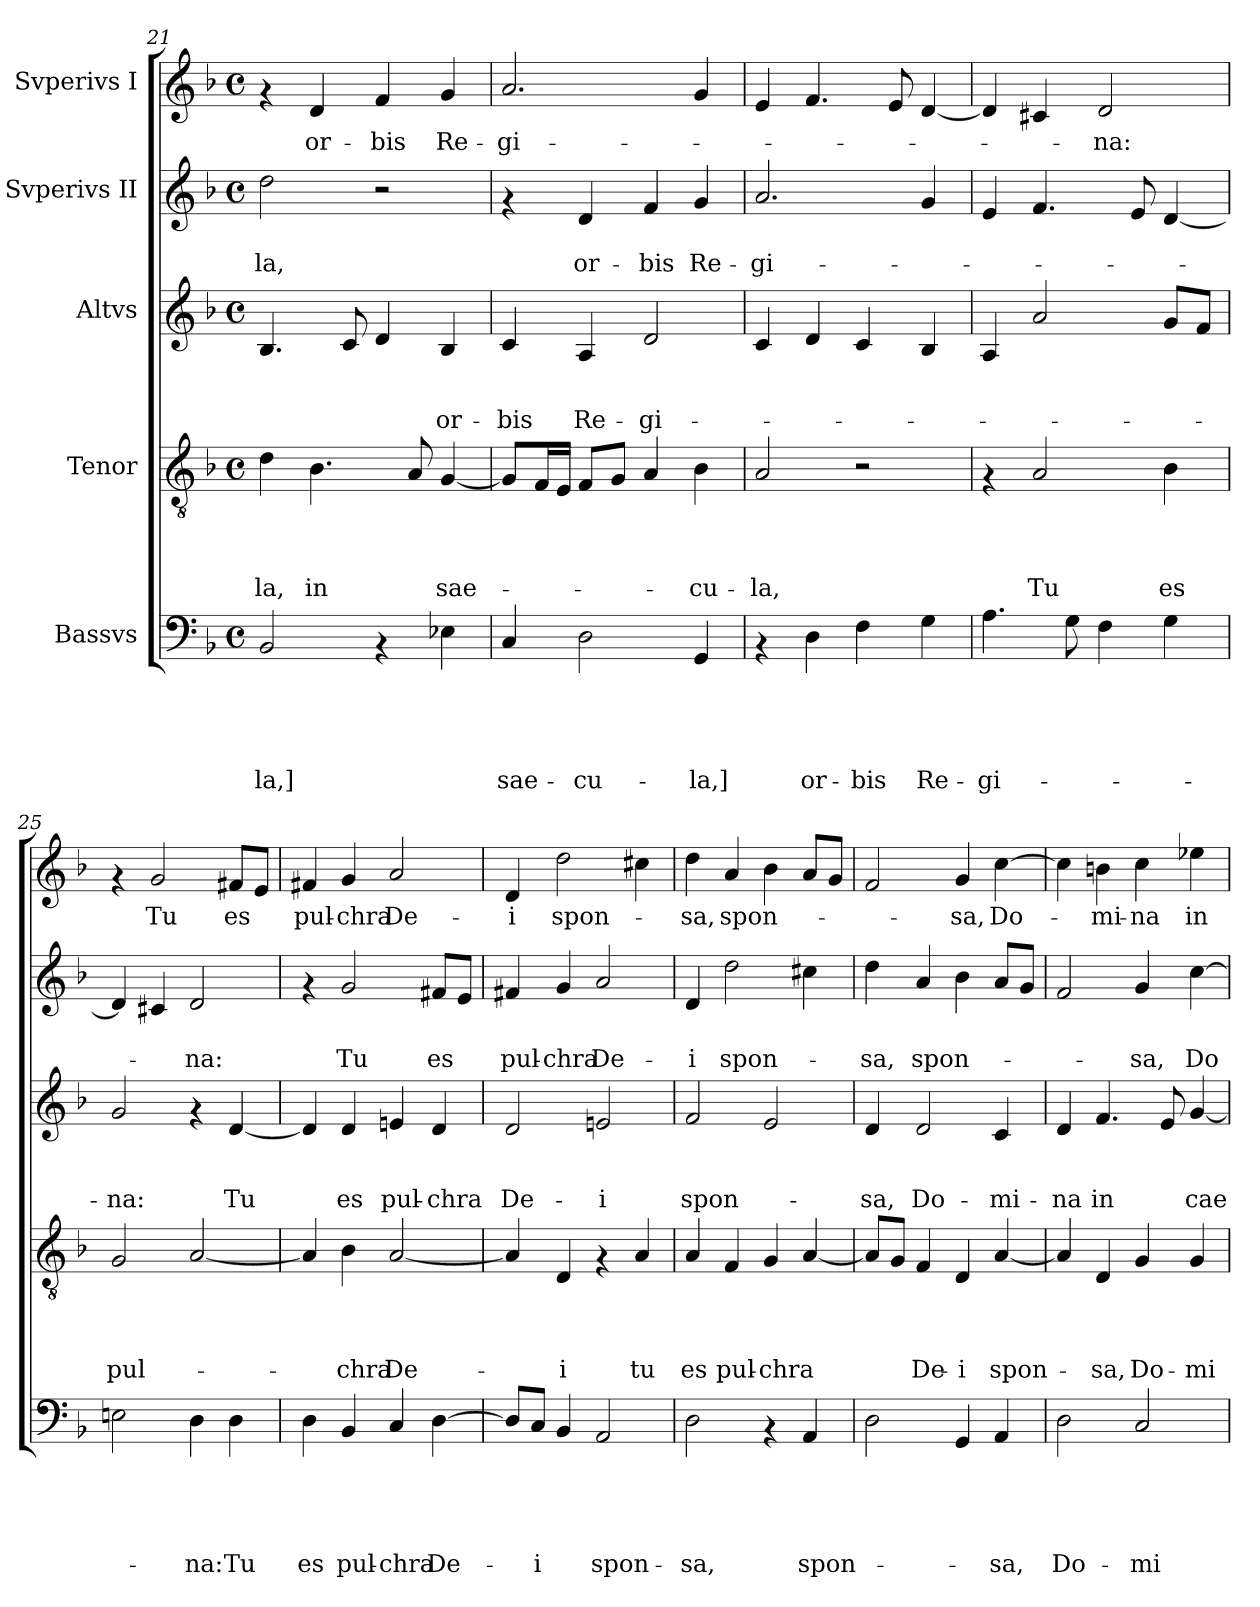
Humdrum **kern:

**kern	**text	**text	**text	**text	**text	**kern	**text	**text	**text	**text	**kern	**text	**text	**text	**kern	**text	**text	**kern	**text
*part5	*part5	*part5	*part5	*part5	*part5	*part4	*part4	*part4	*part4	*part4	*part3	*part3	*part3	*part3	*part2	*part2	*part2	*part1	*part1
*staff5	*staff5	*staff5	*staff5	*staff5	*staff5	*staff4	*staff4	*staff4	*staff4	*staff4	*staff3	*staff3	*staff3	*staff3	*staff2	*staff2	*staff2	*staff1	*staff1
*I"Bassvs	*	*	*	*	*	*I"Tenor	*	*	*	*	*I"Altvs	*	*	*	*I"Svperivs II	*	*	*I"Svperivs I	*
*clefF4	*	*	*	*	*	*clefGv2	*	*	*	*	*clefG2	*	*	*	*clefG2	*	*	*clefG2	*
*k[b-]	*	*	*	*	*	*k[b-]	*	*	*	*	*k[b-]	*	*	*	*k[b-]	*	*	*k[b-]	*
*F:	*	*	*	*	*	*F:	*	*	*	*	*F:	*	*	*	*F:	*	*	*F:	*
*M4/4	*	*	*	*	*	*M4/4	*	*	*	*	*M4/4	*	*	*	*M4/4	*	*	*M4/4	*
*met(c)	*	*	*	*	*	*met(c)	*	*	*	*	*met(c)	*	*	*	*met(c)	*	*	*met(c)	*
=21	=21	=21	=21	=21	=21	=21	=21	=21	=21	=21	=21	=21	=21	=21	=21	=21	=21	=21	=21
!	!	!	!	!	!LO:LY:b	!	!	!	!	!LO:LY:b	!	!	!	!	!	!	!LO:LY:b	!	!
2BB-/	.	.	.	.	-la,]	4d\	.	.	.	-la,	4.B-/	.	.	.	2dd\	.	-la,	4rf	.
!	!	!	!	!	!	!	!	!	!	!LO:LY:b	!	!	!	!	!	!	!	!	!LO:LY:b
.	.	.	.	.	.	4.B-\	.	.	.	in	.	.	.	.	.	.	.	4d/	or-
.	.	.	.	.	.	.	.	.	.	.	8c/	.	.	.	.	.	.	.	.
!	!	!	!	!	!	!	!	!	!	!	!	!	!	!	!	!	!	!	!LO:LY:b
4rAA	.	.	.	.	.	.	.	.	.	.	4d/	.	.	.	2r	.	.	4f/	-bis
.	.	.	.	.	.	8A/	.	.	.	.	.	.	.	.	.	.	.	.	.
!	!	!	!	!	!	!	!	!	!	!LO:LY:b	!	!	!	!LO:LY:b	!	!	!	!	!LO:LY:b
4E-X\	.	.	.	.	.	[<4G/	.	.	.	sae-	4B-/	.	.	or-	.	.	.	4g/	Re-
=22	=22	=22	=22	=22	=22	=22	=22	=22	=22	=22	=22	=22	=22	=22	=22	=22	=22	=22	=22
!	!	!	!	!	!LO:LY:b	!	!	!	!	!	!	!	!	!LO:LY:b	!	!	!	!	!LO:LY:b
4C/	.	.	.	.	sae-	8G/L]	.	.	.	.	4c/	.	.	-bis	4rf	.	.	2.a/	-gi-
.	.	.	.	.	.	16F/L	.	.	.	.	.	.	.	.	.	.	.	.	.
.	.	.	.	.	.	16E/JJ	.	.	.	.	.	.	.	.	.	.	.	.	.
!	!	!	!	!	!LO:LY:b	!	!	!	!	!	!	!	!	!LO:LY:b	!	!	!LO:LY:b	!	!
2D\	.	.	.	.	-cu-	8F/L	.	.	.	.	4A/	.	.	Re-	4d/	.	or-	.	.
.	.	.	.	.	.	8G/J	.	.	.	.	.	.	.	.	.	.	.	.	.
!	!	!	!	!	!	!	!	!	!	!	!	!	!	!LO:LY:b	!	!	!LO:LY:b	!	!
.	.	.	.	.	.	4A/	.	.	.	.	2d/	.	.	-gi-	4f/	.	-bis	.	.
!	!	!	!	!	!LO:LY:b	!	!	!	!	!LO:LY:b	!	!	!	!	!	!	!LO:LY:b	!	!
4GG/	.	.	.	.	-la,]	4B-\	.	.	.	-cu-	.	.	.	.	4g/	.	Re-	4g/	.
=23	=23	=23	=23	=23	=23	=23	=23	=23	=23	=23	=23	=23	=23	=23	=23	=23	=23	=23	=23
!	!	!	!	!	!	!	!	!	!	!LO:LY:b	!	!	!	!	!	!	!LO:LY:b	!	!
4rAA	.	.	.	.	.	2A/	.	.	.	-la,	4c/	.	.	.	2.a/	.	-gi-	4e/	.
!	!	!	!	!	!LO:LY:b	!	!	!	!	!	!	!	!	!	!	!	!	!	!
4D\	.	.	.	.	or-	.	.	.	.	.	4d/	.	.	.	.	.	.	4.f/	.
!	!	!	!	!	!LO:LY:b	!	!	!	!	!	!	!	!	!	!	!	!	!	!
4F\	.	.	.	.	-bis	2r	.	.	.	.	4c/	.	.	.	.	.	.	.	.
.	.	.	.	.	.	.	.	.	.	.	.	.	.	.	.	.	.	8e/	.
!	!	!	!	!	!LO:LY:b	!	!	!	!	!	!	!	!	!	!	!	!	!	!
4G\	.	.	.	.	Re-	.	.	.	.	.	4B-/	.	.	.	4g/	.	.	[<4d/	.
=24	=24	=24	=24	=24	=24	=24	=24	=24	=24	=24	=24	=24	=24	=24	=24	=24	=24	=24	=24
!	!	!	!	!	!LO:LY:b	!	!	!	!	!	!	!	!	!	!	!	!	!	!
4.A\	.	.	.	.	-gi-	4rF	.	.	.	.	4A/	.	.	.	4e/	.	.	4d/]	.
!	!	!	!	!	!	!	!	!	!	!LO:LY:b	!	!	!	!	!	!	!	!	!
.	.	.	.	.	.	2A/	.	.	.	Tu	2a/	.	.	.	4.f/	.	.	4c#X/	.
8G\	.	.	.	.	.	.	.	.	.	.	.	.	.	.	.	.	.	.	.
!	!	!	!	!	!	!	!	!	!	!	!	!	!	!	!	!	!	!	!LO:LY:b
4F\	.	.	.	.	.	.	.	.	.	.	.	.	.	.	.	.	.	2d/	-na:
.	.	.	.	.	.	.	.	.	.	.	.	.	.	.	8e/	.	.	.	.
!	!	!	!	!	!	!	!	!	!	!LO:LY:b	!	!	!	!	!	!	!	!	!
4G\	.	.	.	.	.	4B-\	.	.	.	es	8g/L	.	.	.	[<4d/	.	.	.	.
.	.	.	.	.	.	.	.	.	.	.	8f/J	.	.	.	.	.	.	.	.
=25	=25	=25	=25	=25	=25	=25	=25	=25	=25	=25	=25	=25	=25	=25	=25	=25	=25	=25	=25
!	!	!	!	!	!	!	!	!	!	!LO:LY:b	!	!	!	!LO:LY:b	!	!	!	!	!
2En\	.	.	.	.	.	2G/	.	.	.	pul-	2g/	.	.	-na:	4d/]	.	.	4rf	.
!	!	!	!	!	!	!	!	!	!	!	!	!	!	!	!	!	!	!	!LO:LY:b
.	.	.	.	.	.	.	.	.	.	.	.	.	.	.	4c#X/	.	.	2g/	Tu
!	!	!	!	!	!LO:LY:b	!	!	!	!	!	!	!	!	!	!	!	!LO:LY:b	!	!
4D\	.	.	.	.	-na:	[>2A/	.	.	.	.	4rf	.	.	.	2d/	.	-na:	.	.
!	!	!	!	!	!LO:LY:b	!	!	!	!	!	!	!	!	!LO:LY:b	!	!	!	!	!LO:LY:b
4D\	.	.	.	.	Tu	.	.	.	.	.	[>4d/	.	.	Tu	.	.	.	8f#X/L	es
.	.	.	.	.	.	.	.	.	.	.	.	.	.	.	.	.	.	8e/J	.
!!LO:PB:g=z
=26	=26	=26	=26	=26	=26	=26	=26	=26	=26	=26	=26	=26	=26	=26	=26	=26	=26	=26	=26
!	!	!	!	!	!LO:LY:b	!	!	!	!	!	!	!	!	!	!	!	!	!	!LO:LY:b
4D\	.	.	.	.	es	4A/]	.	.	.	.	4d/]	.	.	.	4rf	.	.	4f#X/	pul-
!	!	!	!	!	!LO:LY:b	!	!	!	!	!LO:LY:b	!	!	!	!LO:LY:b	!	!	!LO:LY:b	!	!LO:LY:b
4BB-/	.	.	.	.	pul-	4B-\	.	.	.	-chra	4d/	.	.	es	2g/	.	Tu	4g/	-chra
!	!	!	!	!	!LO:LY:b	!	!	!	!	!LO:LY:b	!	!	!	!LO:LY:b	!	!	!	!	!LO:LY:b
4C/	.	.	.	.	-chra	[<2A/	.	.	.	De-	4en/	.	.	pul-	.	.	.	2a/	De-
!	!	!	!	!	!LO:LY:b	!	!	!	!	!	!	!	!	!LO:LY:b	!	!	!LO:LY:b	!	!
[>4D\	.	.	.	.	De-	.	.	.	.	.	4d/	.	.	-chra	8f#X/L	.	es	.	.
.	.	.	.	.	.	.	.	.	.	.	.	.	.	.	8e/J	.	.	.	.
=27	=27	=27	=27	=27	=27	=27	=27	=27	=27	=27	=27	=27	=27	=27	=27	=27	=27	=27	=27
!	!	!	!	!	!	!	!	!	!	!	!	!	!	!LO:LY:b	!	!	!LO:LY:b	!	!LO:LY:b
8D/L]	.	.	.	.	.	4A/]	.	.	.	.	2d/	.	.	De-	4f#X/	.	pul-	4d/	-i
!	!	!	!	!	!LO:LY:b	!	!	!	!	!	!	!	!	!	!	!	!	!	!
8C/J	.	.	.	.	-i	.	.	.	.	.	.	.	.	.	.	.	.	.	.
!	!	!	!	!	!	!	!	!	!	!LO:LY:b	!	!	!	!	!	!	!LO:LY:b	!	!LO:LY:b
4BB-/	.	.	.	.	.	4D/	.	.	.	-i	.	.	.	.	4g/	.	-chra	2dd\	spon-
!	!	!	!	!	!LO:LY:b	!	!	!	!	!	!	!	!	!LO:LY:b	!	!	!LO:LY:b	!	!
2AA/	.	.	.	.	spon-	4rF	.	.	.	.	2en/	.	.	-i	2a/	.	De-	.	.
!	!	!	!	!	!	!	!	!	!	!LO:LY:b	!	!	!	!	!	!	!	!	!
.	.	.	.	.	.	4A/	.	.	.	tu	.	.	.	.	.	.	.	4cc#X\	.
=28	=28	=28	=28	=28	=28	=28	=28	=28	=28	=28	=28	=28	=28	=28	=28	=28	=28	=28	=28
!	!	!	!	!	!LO:LY:b	!	!	!	!	!LO:LY:b	!	!	!	!LO:LY:b	!	!	!LO:LY:b	!	!LO:LY:b
2D\	.	.	.	.	-sa,	4A/	.	.	.	es	2f/	.	.	spon-	4d/	.	-i	4dd\	-sa,
!	!	!	!	!	!	!	!	!	!	!LO:LY:b	!	!	!	!	!	!	!LO:LY:b	!	!LO:LY:b
.	.	.	.	.	.	4F/	.	.	.	pul-	.	.	.	.	2dd\	.	spon-	4a/	spon-
!	!	!	!	!	!	!	!	!	!	!LO:LY:b	!	!	!	!	!	!	!	!	!
4rAA	.	.	.	.	.	4G/	.	.	.	-chra	2e/	.	.	.	.	.	.	4b-\	.
!	!	!	!	!	!LO:LY:b	!	!	!	!	!	!	!	!	!	!	!	!	!	!
4AA/	.	.	.	.	spon-	[<4A/	.	.	.	.	.	.	.	.	4cc#X\	.	.	8a/L	.
.	.	.	.	.	.	.	.	.	.	.	.	.	.	.	.	.	.	8g/J	.
=29	=29	=29	=29	=29	=29	=29	=29	=29	=29	=29	=29	=29	=29	=29	=29	=29	=29	=29	=29
!	!	!	!	!	!	!	!	!	!	!	!	!	!	!LO:LY:b	!	!	!LO:LY:b	!	!
2D\	.	.	.	.	.	8A/L]	.	.	.	.	4d/	.	.	-sa,	4dd\	.	-sa,	2f/	.
.	.	.	.	.	.	8G/J	.	.	.	.	.	.	.	.	.	.	.	.	.
!	!	!	!	!	!	!	!	!	!	!LO:LY:b	!	!	!	!LO:LY:b	!	!	!LO:LY:b	!	!
.	.	.	.	.	.	4F/	.	.	.	De-	2d/	.	.	Do-	4a/	.	spon-	.	.
!	!	!	!	!	!	!	!	!	!	!LO:LY:b	!	!	!	!	!	!	!	!	!LO:LY:b
4GG/	.	.	.	.	.	4D/	.	.	.	-i	.	.	.	.	4b-\	.	.	4g/	-sa,
!	!	!	!	!	!LO:LY:b	!	!	!	!	!LO:LY:b	!	!	!	!LO:LY:b	!	!	!	!	!LO:LY:b
4AA/	.	.	.	.	-sa,	[<4A/	.	.	.	spon-	4c/	.	.	-mi-	8a/L	.	.	[>4cc\	Do-
.	.	.	.	.	.	.	.	.	.	.	.	.	.	.	8g/J	.	.	.	.
=30	=30	=30	=30	=30	=30	=30	=30	=30	=30	=30	=30	=30	=30	=30	=30	=30	=30	=30	=30
!	!	!	!	!	!LO:LY:b	!	!	!	!	!	!	!	!	!LO:LY:b	!	!	!	!	!
2D\	.	.	.	.	Do-	4A/]	.	.	.	.	4d/	.	.	-na	2f/	.	.	4cc\]	.
!	!	!	!	!	!	!	!	!	!	!LO:LY:b	!	!	!	!LO:LY:b	!	!	!	!	!LO:LY:b
.	.	.	.	.	.	4D/	.	.	.	-sa,	4.f/	.	.	in	.	.	.	4bn\	-mi-
!	!	!	!	!	!LO:LY:b	!	!	!	!	!LO:LY:b	!	!	!	!	!	!	!LO:LY:b	!	!LO:LY:b
2C/	.	.	.	.	-mi-	4G/	.	.	.	Do-	.	.	.	.	4g/	.	-sa,	4cc\	-na
.	.	.	.	.	.	.	.	.	.	.	8e/	.	.	.	.	.	.	.	.
!	!	!	!	!	!	!	!	!	!	!LO:LY:b	!	!	!	!LO:LY:b	!	!	!LO:LY:b	!	!LO:LY:b
.	.	.	.	.	.	4G/	.	.	.	-mi-	[<4g/	.	.	cae-	[>4cc\	.	Do-	4ee-X\	in
=	=	=	=	=	=	=	=	=	=	=	=	=	=	=	=	=	=	=	=
*-	*-	*-	*-	*-	*-	*-	*-	*-	*-	*-	*-	*-	*-	*-	*-	*-	*-	*-	*-
